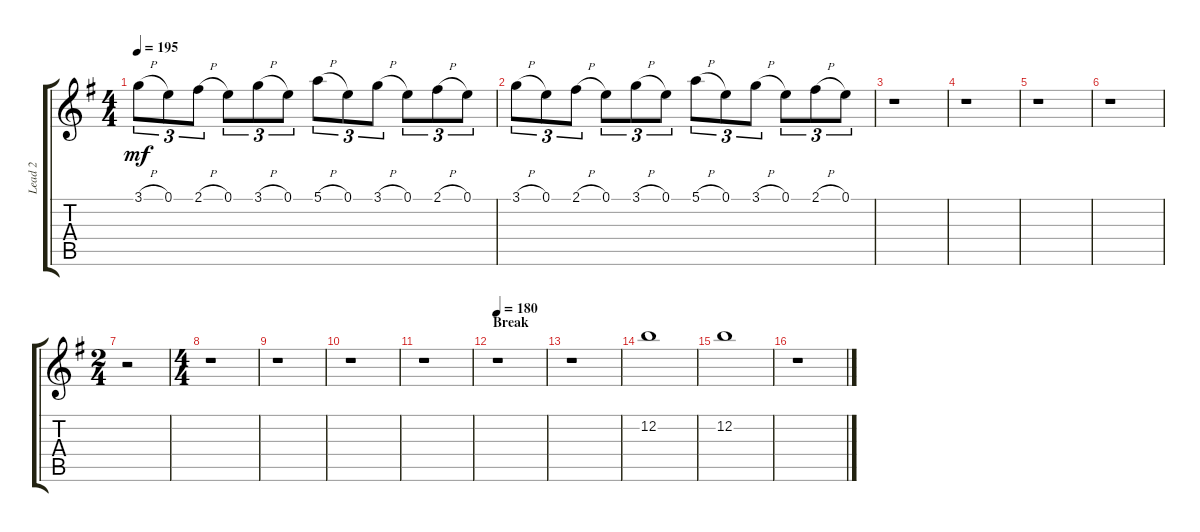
\track ("Lead 2" "Lead 2") {instrument distortionguitar}
\staff {score tabs}
\tuning (E4 B3 G3 D3 A2 E2) {hide}
\ts (4 4)
\tempo 195
\clef g2
\ks eminor
3.1{h}.8{tu (3 2) dy mf} 0.1.8{tu (3 2)} 2.1{h}.8{tu (3 2)} 0.1.8{tu (3 2)} 3.1{h}.8{tu (3 2)} 0.1.8{tu (3 2)} 5.1{h}.8{tu (3 2)} 0.1.8{tu (3 2)} 3.1{h}.8{tu (3 2)} 0.1.8{tu (3 2)} 2.1{h}.8{tu (3 2)} 0.1.8{tu (3 2)} |
3.1{h}.8{tu (3 2)} 0.1.8{tu (3 2)} 2.1{h}.8{tu (3 2)} 0.1.8{tu (3 2)} 3.1{h}.8{tu (3 2)} 0.1.8{tu (3 2)} 5.1{h}.8{tu (3 2)} 0.1.8{tu (3 2)} 3.1{h}.8{tu (3 2)} 0.1.8{tu (3 2)} 2.1{h}.8{tu (3 2)} 0.1.8{tu (3 2)} |
r.1 |
r.1 |
r.1 |
r.1 |
\ts (2 4)
r.2 |
\ts (4 4)
r.1 |
r.1 |
r.1 |
r.1 |
\section ("" "Break")
\tempo 180
r.1 |
r.1 |
12.2.1 |
12.2.1 |
r.1
